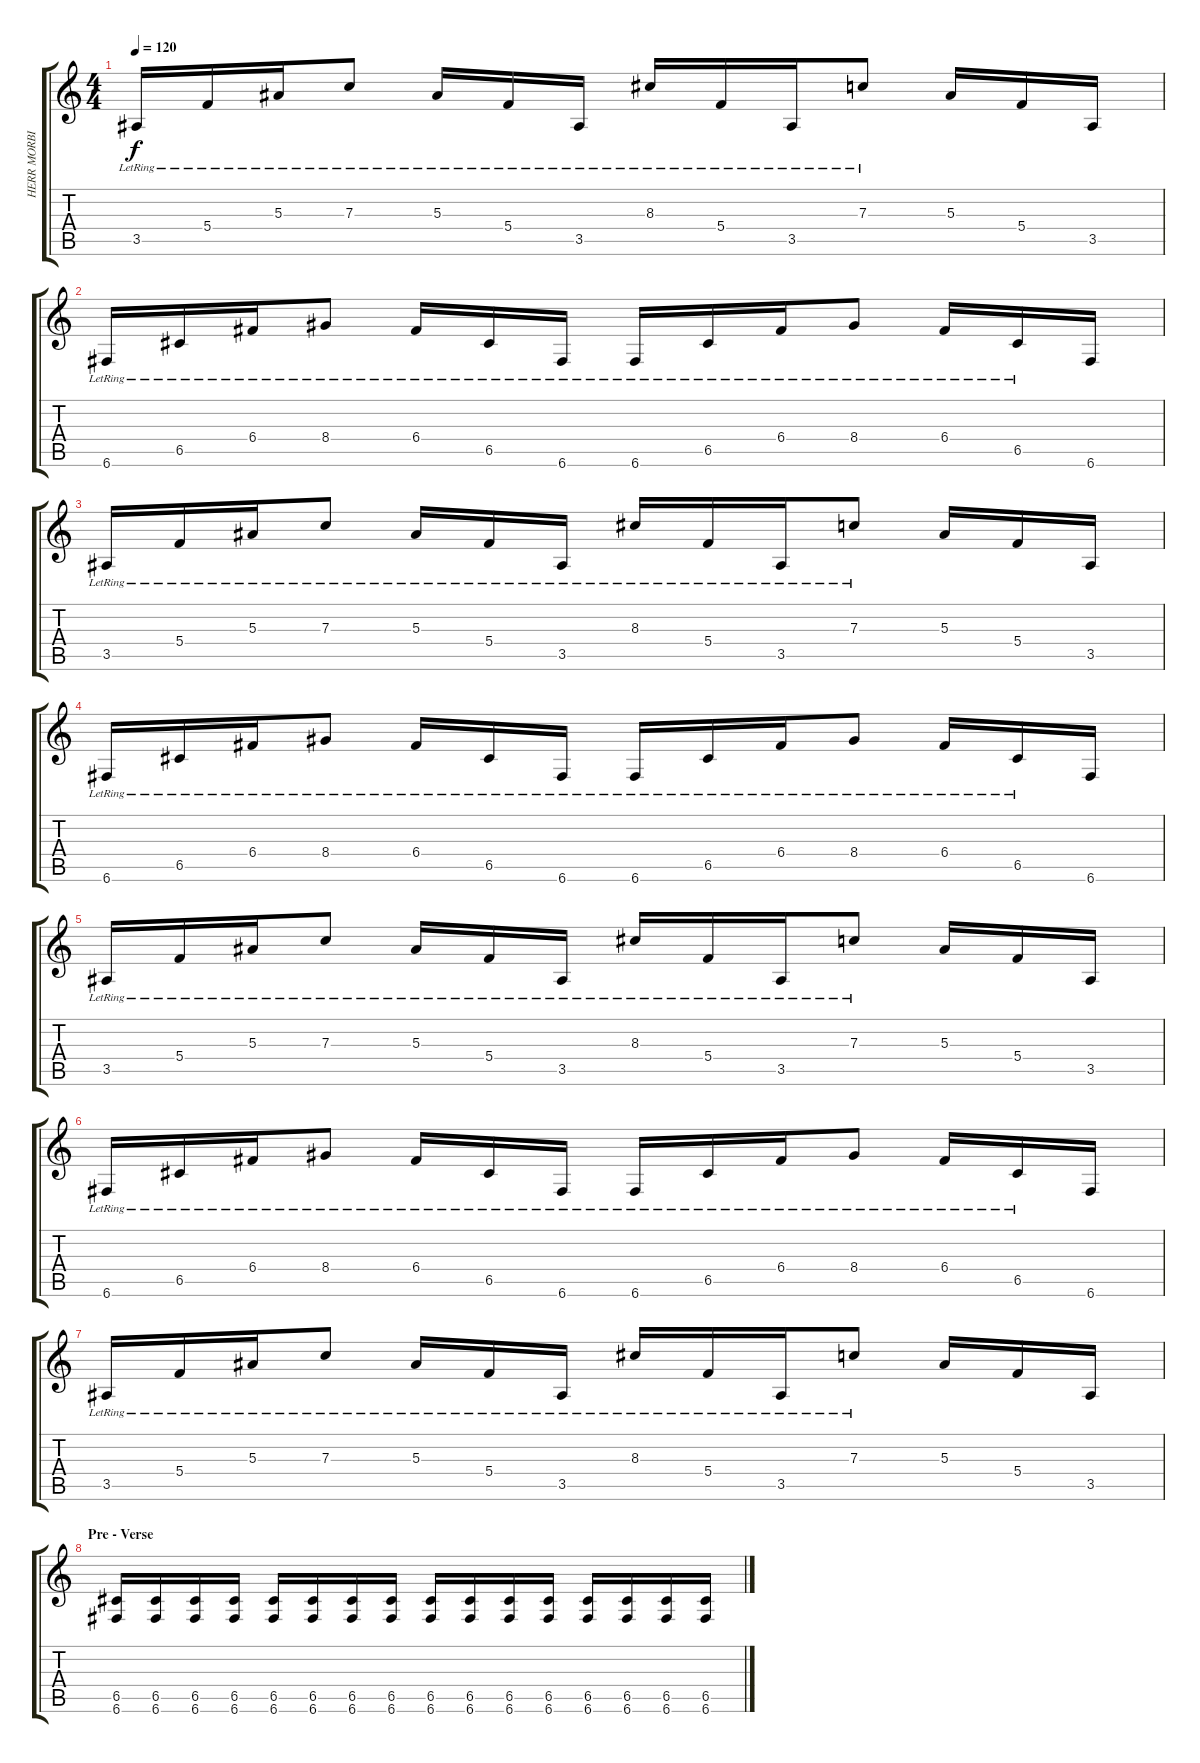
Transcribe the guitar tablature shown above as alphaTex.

\track ("HERR MORBID" "HERR MORBI") {instrument distortionguitar}
\staff {score tabs}
\tuning (D4 Gb3 F3 C3 G2 C2) {hide}
\ts (4 4)
\tempo 120
\clef g2
\ks c
3.5{lr}.16{dy f} 5.4{lr}.16 5.3{lr}.16 7.3{lr}.8 5.3{lr}.16 5.4{lr}.16 3.5{lr}.16 8.3{lr}.16 5.4{lr}.16 3.5{lr}.16 7.3{lr}.8 5.3.16 5.4.16 3.5.16 |
6.6{lr}.16 6.5{lr}.16 6.4{lr}.16 8.4{lr}.8 6.4{lr}.16 6.5{lr}.16 6.6{lr}.16 6.6{lr}.16 6.5{lr}.16 6.4{lr}.16 8.4{lr}.8 6.4{lr}.16 6.5{lr}.16 6.6.16 |
3.5{lr}.16 5.4{lr}.16 5.3{lr}.16 7.3{lr}.8 5.3{lr}.16 5.4{lr}.16 3.5{lr}.16 8.3{lr}.16 5.4{lr}.16 3.5{lr}.16 7.3{lr}.8 5.3.16 5.4.16 3.5.16 |
6.6{lr}.16 6.5{lr}.16 6.4{lr}.16 8.4{lr}.8 6.4{lr}.16 6.5{lr}.16 6.6{lr}.16 6.6{lr}.16 6.5{lr}.16 6.4{lr}.16 8.4{lr}.8 6.4{lr}.16 6.5{lr}.16 6.6.16 |
3.5{lr}.16 5.4{lr}.16 5.3{lr}.16 7.3{lr}.8 5.3{lr}.16 5.4{lr}.16 3.5{lr}.16 8.3{lr}.16 5.4{lr}.16 3.5{lr}.16 7.3{lr}.8 5.3.16 5.4.16 3.5.16 |
6.6{lr}.16 6.5{lr}.16 6.4{lr}.16 8.4{lr}.8 6.4{lr}.16 6.5{lr}.16 6.6{lr}.16 6.6{lr}.16 6.5{lr}.16 6.4{lr}.16 8.4{lr}.8 6.4{lr}.16 6.5{lr}.16 6.6.16 |
3.5{lr}.16 5.4{lr}.16 5.3{lr}.16 7.3{lr}.8 5.3{lr}.16 5.4{lr}.16 3.5{lr}.16 8.3{lr}.16 5.4{lr}.16 3.5{lr}.16 7.3{lr}.8 5.3.16 5.4.16 3.5.16 |
\section ("" "Pre - Verse")
(6.5 6.6).16 (6.5 6.6).16 (6.5 6.6).16 (6.5 6.6).16 (6.5 6.6).16 (6.5 6.6).16 (6.5 6.6).16 (6.5 6.6).16 (6.5 6.6).16 (6.5 6.6).16 (6.5 6.6).16 (6.5 6.6).16 (6.5 6.6).16 (6.5 6.6).16 (6.5 6.6).16 (6.5 6.6).16
